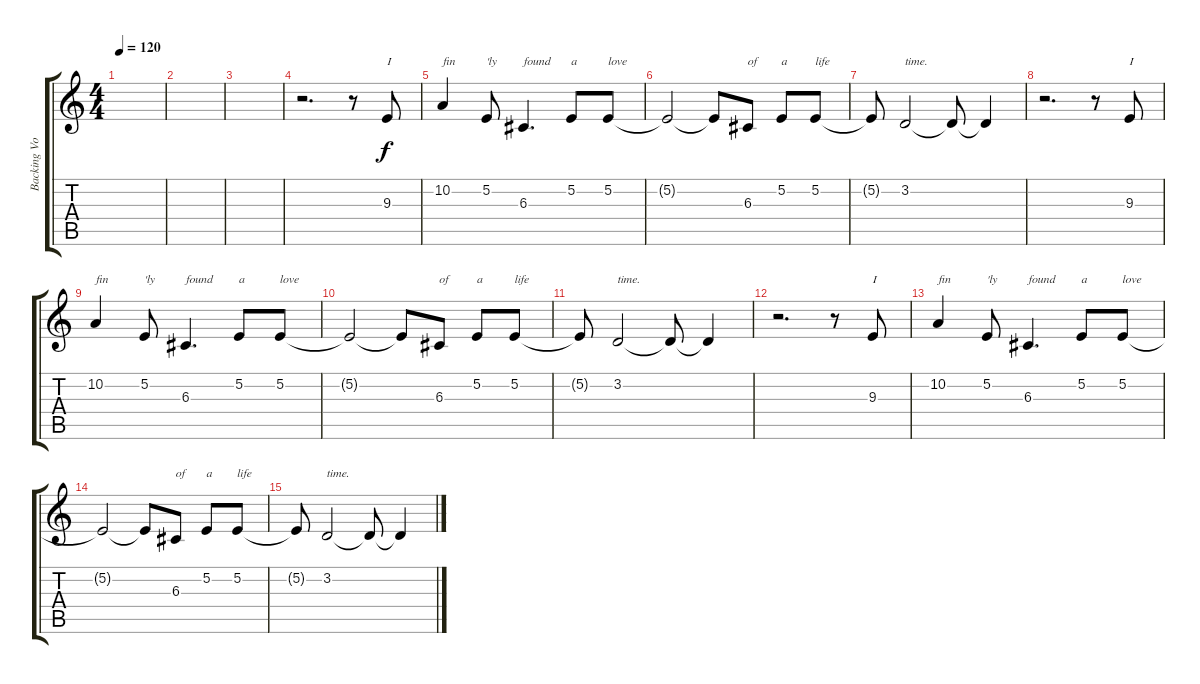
\track ("Backing Vocals" "Backing Vo") {instrument cello}
\staff {score tabs}
\tuning (E4 B3 G3 D3 A2 E2) {hide}
\ts (4 4)
\tempo 120
\clef g2
\ks c
|
|
|
r.2{d} r.8 9.3.8{txt "I"} |
10.2.4{txt "fin"} 5.2.8{txt "'ly"} 6.3.4{d txt "found"} 5.2.8{txt "a"} 5.2.8{txt "love"} |
5.2{t}.2 5.2{t}.8 6.3.8{txt "of"} 5.2.8{txt "a"} 5.2.8{txt "life"} |
5.2{t}.8 3.2.2{txt "time."} 3.2{t}.8 3.2{t}.4 |
r.2{d} r.8 9.3.8{txt "I"} |
10.2.4{txt "fin"} 5.2.8{txt "'ly"} 6.3.4{d txt "found"} 5.2.8{txt "a"} 5.2.8{txt "love"} |
5.2{t}.2 5.2{t}.8 6.3.8{txt "of"} 5.2.8{txt "a"} 5.2.8{txt "life"} |
5.2{t}.8 3.2.2{txt "time."} 3.2{t}.8 3.2{t}.4 |
r.2{d} r.8 9.3.8{txt "I"} |
10.2.4{txt "fin"} 5.2.8{txt "'ly"} 6.3.4{d txt "found"} 5.2.8{txt "a"} 5.2.8{txt "love"} |
5.2{t}.2 5.2{t}.8 6.3.8{txt "of"} 5.2.8{txt "a"} 5.2.8{txt "life"} |
5.2{t}.8 3.2.2{txt "time."} 3.2{t}.8 3.2{t}.4
